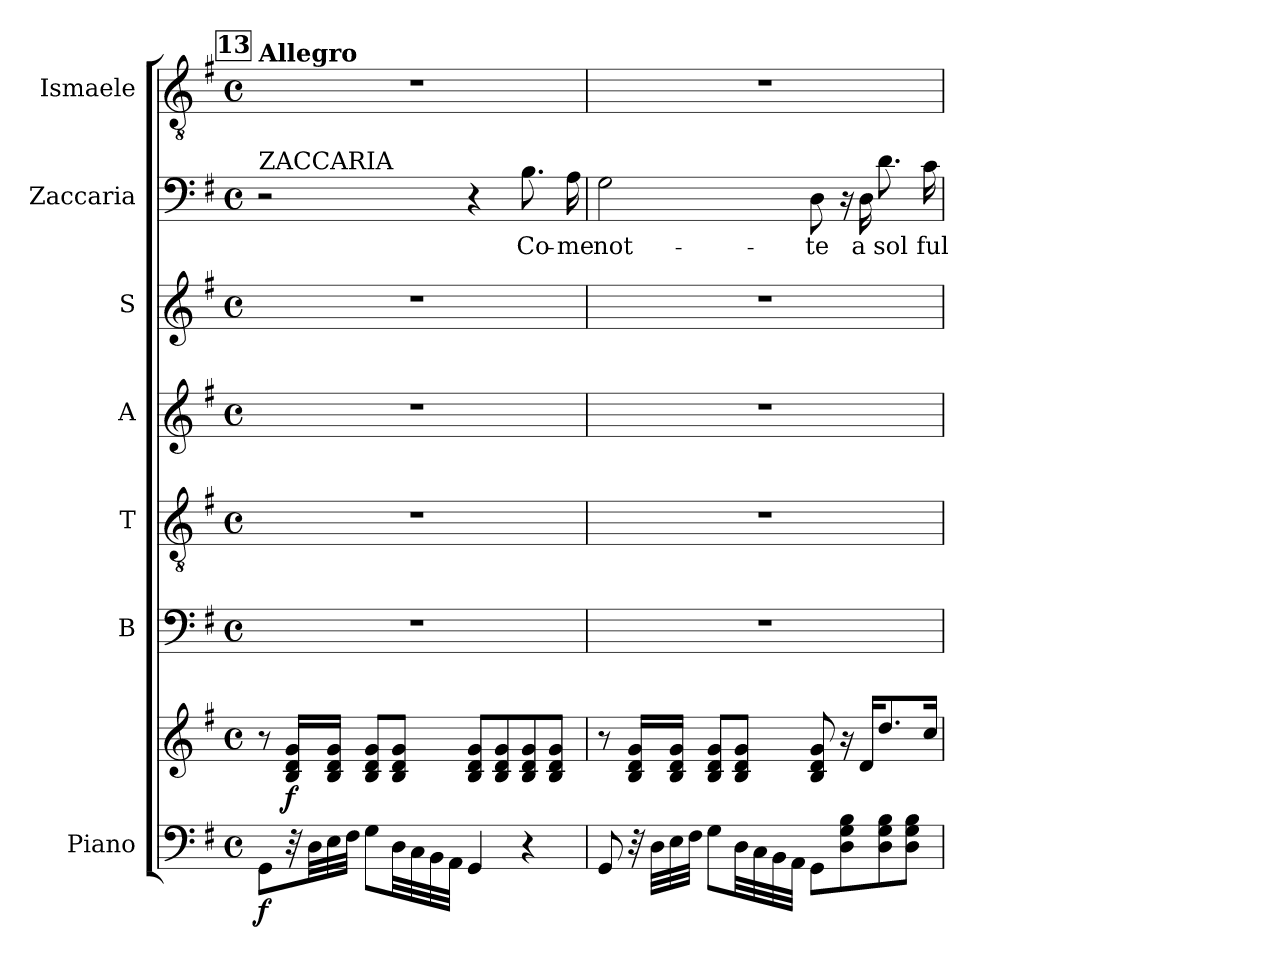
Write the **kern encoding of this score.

**kern	**kern	**dynam	**kern	**kern	**kern	**kern	**kern	**text	**kern
*part7	*part7	*part7	*part6	*part5	*part4	*part3	*part2	*part2	*part1
*staff8	*staff7	*staff7/8	*staff6	*staff5	*staff4	*staff3	*staff2	*staff2	*staff1
*I"Piano	*	*	*I"B	*I"T	*I"A	*I"S	*I"Zaccaria	*	*I"Ismaele
*I'Pno	*	*	*I'B	*I'T	*I'A	*I'S	*	*	*
!!LO:LB:g=z
*clefF4	*clefG2	*	*clefF4	*clefGv2	*clefG2	*clefG2	*clefF4	*	*clefGv2
*k[f#]	*k[f#]	*	*k[f#]	*k[f#]	*k[f#]	*k[f#]	*k[f#]	*	*k[f#]
*M4/4	*M4/4	*	*M4/4	*M4/4	*M4/4	*M4/4	*M4/4	*	*M4/4
*met(c)	*met(c)	*	*met(c)	*met(c)	*met(c)	*met(c)	*met(c)	*	*met(c)
!!LO:REH:place=s1:a:B:fs=14:t=13
=233	=233	=233	=233	=233	=233	=233	=233	=233	=233
!	!	!	!	!	!	!	!	!	!LO:TX:a:B:t=Allegro
!	!	!	!	!	!	!	!LO:TX:a:t=ZACCARIA	!	!
!	!	!LO:DY:b=2	!	!	!	!	!	!	!
8GG\L	8r	f	1r	1r	1r	1r	2r	.	1r
!	!	!LO:DY:b	!	!	!	!	!	!	!
32r	16B/ 16d/ 16g/LL	f	.	.	.	.	.	.	.
32D\LL	.	.	.	.	.	.	.	.	.
32E\	16B/ 16d/ 16g/JJ	.	.	.	.	.	.	.	.
32F#\JJJ	.	.	.	.	.	.	.	.	.
8G\L	8B/ 8d/ 8g/L	.	.	.	.	.	.	.	.
32D\LL	8B/ 8d/ 8g/J	.	.	.	.	.	.	.	.
32C\	.	.	.	.	.	.	.	.	.
32BB\	.	.	.	.	.	.	.	.	.
32AA\JJJ	.	.	.	.	.	.	.	.	.
4GG/	8B/ 8d/ 8g/L	.	.	.	.	.	4r	.	.
.	8B/ 8d/ 8g/	.	.	.	.	.	.	.	.
!	!	!	!	!	!	!	!	!LO:LY:b	!
4r	8B/ 8d/ 8g/	.	.	.	.	.	8.B\	Co-	.
.	8B/ 8d/ 8g/J	.	.	.	.	.	.	.	.
!	!	!	!	!	!	!	!	!LO:LY:b	!
.	.	.	.	.	.	.	16A\	-me	.
=234	=234	=234	=234	=234	=234	=234	=234	=234	=234
!	!	!	!	!	!	!	!	!LO:LY:b	!
8GG/	8r	.	1r	1r	1r	1r	2G\	not-	1r
32r	16B/ 16d/ 16g/LL	.	.	.	.	.	.	.	.
32D\LLL	.	.	.	.	.	.	.	.	.
32E\	16B/ 16d/ 16g/JJ	.	.	.	.	.	.	.	.
32F#\JJJ	.	.	.	.	.	.	.	.	.
8G\L	8B/ 8d/ 8g/L	.	.	.	.	.	.	.	.
32D\LL	8B/ 8d/ 8g/J	.	.	.	.	.	.	.	.
32C\	.	.	.	.	.	.	.	.	.
32BB\	.	.	.	.	.	.	.	.	.
32AA\JJJ	.	.	.	.	.	.	.	.	.
!	!	!	!	!	!	!	!	!LO:LY:b	!
8GG\L	8B/ 8d/ 8g/	.	.	.	.	.	8D\	-te	.
8D\ 8G\ 8B\	16r	.	.	.	.	.	16r	.	.
!	!	!	!	!	!	!	!	!LO:LY:b	!
.	16d/KL	.	.	.	.	.	16D\	a	.
!	!	!	!	!	!	!	!	!LO:LY:b	!
8D\ 8G\ 8B\	8.dd/	.	.	.	.	.	8.d\	sol	.
8D\ 8G\ 8B\J	.	.	.	.	.	.	.	.	.
!	!	!	!	!	!	!	!	!LO:LY:b	!
.	16cc/Jk	.	.	.	.	.	16c\	ful-	.
=	=	=	=	=	=	=	=	=	=
*-	*-	*-	*-	*-	*-	*-	*-	*-	*-
